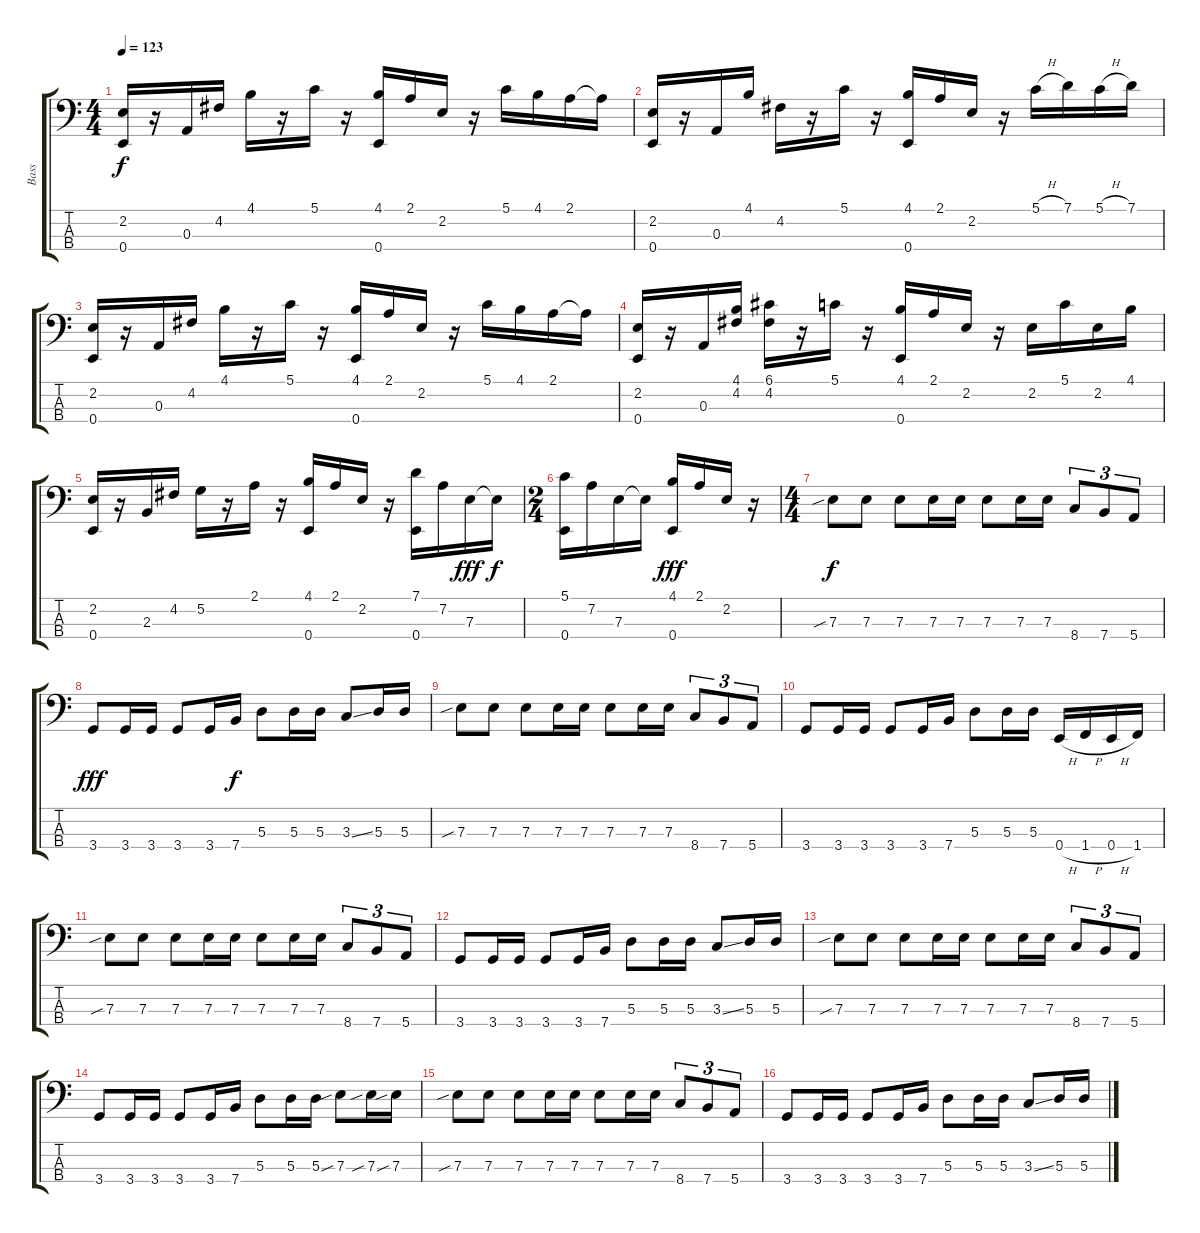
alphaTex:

\track ("Bass" "Bass") {instrument electricbassfinger}
\staff {score tabs}
\tuning (G2 D2 A1 E1) {hide}
\ts (4 4)
\tempo 123
\clef f4
\ks c
(2.2 0.4).16{dy f instrument slapbass1} r.16 0.3.16 4.2.16 4.1.16 r.16 5.1.16 r.16 (4.1 0.4).16 2.1.16 2.2.16 r.16 5.1.16 4.1.16 2.1.16 2.1{t}.16 |
(2.2 0.4).16{instrument slapbass1} r.16 0.3.16 4.1.16 4.2.16 r.16 5.1.16 r.16 (4.1 0.4).16 2.1.16 2.2.16 r.16 5.1{h}.16 7.1.16 5.1{h}.16 7.1.16 |
(2.2 0.4).16{instrument slapbass1} r.16 0.3.16 4.2.16 4.1.16 r.16 5.1.16 r.16 (4.1 0.4).16 2.1.16 2.2.16 r.16 5.1.16 4.1.16 2.1.16 2.1{t}.16 |
(2.2 0.4).16{instrument slapbass1} r.16 0.3.16 (4.1 4.2).16 (6.1 4.2).16 r.16 5.1.16 r.16 (4.1 0.4).16 2.1.16 2.2.16 r.16 2.2.16 5.1.16 2.2.16 4.1.16 |
(2.2 0.4).16{volume 13 instrument electricbassfinger} r.16 2.3.16 4.2.16 5.2.16 r.16 2.1.16 r.16 (4.1 0.4).16 2.1.16 2.2.16 r.16 (7.1 0.4).16 7.2.16 7.3.16{dy fff} 7.3{t}.16{dy f} |
\ts (2 4)
(5.1 0.4).16 7.2.16 7.3.16 7.3{t}.16 (4.1 0.4).16{dy fff volume 16} 2.1.16 2.2.16 r.16 |
\ts (4 4)
7.3{sib}.8{dy f} 7.3.8 7.3.8 7.3.16 7.3.16 7.3.8 7.3.16 7.3.16 8.4.8{tu (3 2)} 7.4.8{tu (3 2)} 5.4.8{tu (3 2)} |
3.4.8{dy fff} 3.4.16 3.4.16 3.4.8 3.4.16 7.4.16{dy f} 5.3.8 5.3.16 5.3.16 3.3{ss}.8 5.3.16 5.3.16 |
7.3{sib}.8 7.3.8 7.3.8 7.3.16 7.3.16 7.3.8 7.3.16 7.3.16 8.4.8{tu (3 2)} 7.4.8{tu (3 2)} 5.4.8{tu (3 2)} |
3.4.8 3.4.16 3.4.16 3.4.8 3.4.16 7.4.16 5.3.8 5.3.16 5.3.16 0.4{h}.16 1.4{h}.16 0.4{h}.16 1.4.16 |
7.3{sib}.8 7.3.8 7.3.8 7.3.16 7.3.16 7.3.8 7.3.16 7.3.16 8.4.8{tu (3 2)} 7.4.8{tu (3 2)} 5.4.8{tu (3 2)} |
3.4.8 3.4.16 3.4.16 3.4.8 3.4.16 7.4.16 5.3.8 5.3.16 5.3.16 3.3{ss}.8 5.3.16 5.3.16 |
7.3{sib}.8 7.3.8 7.3.8 7.3.16 7.3.16 7.3.8 7.3.16 7.3.16 8.4.8{tu (3 2)} 7.4.8{tu (3 2)} 5.4.8{tu (3 2)} |
3.4.8 3.4.16 3.4.16 3.4.8 3.4.16 7.4.16 5.3.8 5.3.16 5.3.16 7.3{sib}.8 7.3{sib}.16 7.3{sib}.16 |
7.3{sib}.8 7.3.8 7.3.8 7.3.16 7.3.16 7.3.8 7.3.16 7.3.16 8.4.8{tu (3 2)} 7.4.8{tu (3 2)} 5.4.8{tu (3 2)} |
3.4.8 3.4.16 3.4.16 3.4.8 3.4.16 7.4.16 5.3.8 5.3.16 5.3.16 3.3{ss}.8 5.3.16 5.3.16
